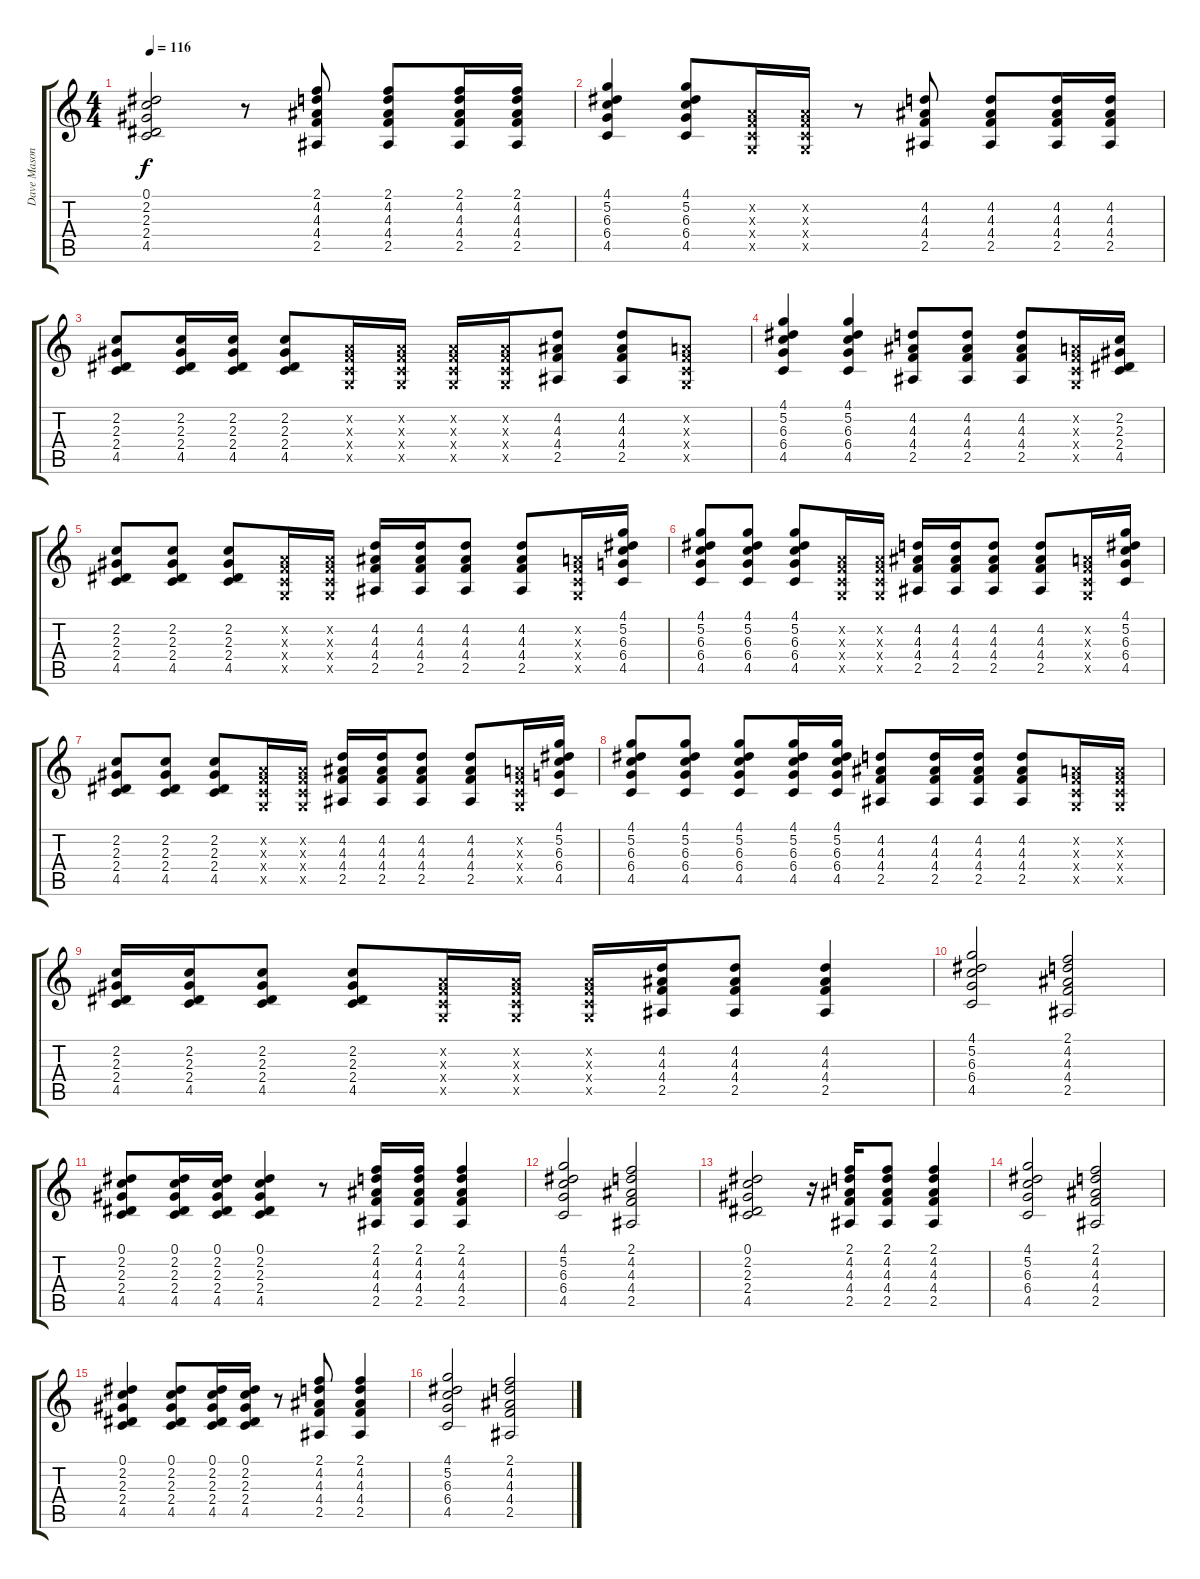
\track ("Dave Mason" "Dave Mason") {instrument acousticguitarsteel}
\staff {score tabs}
\tuning (Eb4 Bb3 Gb3 Db3 Ab2 Eb2) {hide}
\ts (4 4)
\tempo 116
\clef g2
\ks c
(0.1 2.2 2.3 2.4 4.5).2{dy f} r.8 (2.1 4.2 4.3 4.4 2.5).8 (2.1 4.2 4.3 4.4 2.5).8 (2.1 4.2 4.3 4.4 2.5).16 (2.1 4.2 4.3 4.4 2.5).16 |
(4.1 5.2 6.3 6.4 4.5).4 (4.1 5.2 6.3 6.4 4.5).8 (-1.2{x} -1.3{x} -1.4{x} -1.5{x}).16 (-1.2{x} -1.3{x} -1.4{x} -1.5{x}).16 r.8 (4.2 4.3 4.4 2.5).8 (4.2 4.3 4.4 2.5).8 (4.2 4.3 4.4 2.5).16 (4.2 4.3 4.4 2.5).16 |
(2.2 2.3 2.4 4.5).8 (2.2 2.3 2.4 4.5).16 (2.2 2.3 2.4 4.5).16 (2.2 2.3 2.4 4.5).8 (-1.2{x} -1.3{x} -1.4{x} -1.5{x}).16 (-1.2{x} -1.3{x} -1.4{x} -1.5{x}).16 (-1.2{x} -1.3{x} -1.4{x} -1.5{x}).16 (-1.2{x} -1.3{x} -1.4{x} -1.5{x}).16 (4.2 4.3 4.4 2.5).8 (4.2 4.3 4.4 2.5).8 (-1.2{x} -1.3{x} -1.4{x} -1.5{x}).8 |
(4.1 5.2 6.3 6.4 4.5).4 (4.1 5.2 6.3 6.4 4.5).4 (4.2 4.3 4.4 2.5).8 (4.2 4.3 4.4 2.5).8 (4.2 4.3 4.4 2.5).8 (-1.2{x} -1.3{x} -1.4{x} -1.5{x}).16 (2.2 2.3 2.4 4.5).16 |
(2.2 2.3 2.4 4.5).8 (2.2 2.3 2.4 4.5).8 (2.2 2.3 2.4 4.5).8 (-1.2{x} -1.3{x} -1.4{x} -1.5{x}).16 (-1.2{x} -1.3{x} -1.4{x} -1.5{x}).16 (4.2 4.3 4.4 2.5).16 (4.2 4.3 4.4 2.5).16 (4.2 4.3 4.4 2.5).8 (4.2 4.3 4.4 2.5).8 (-1.2{x} -1.3{x} -1.4{x} -1.5{x}).16 (4.1 5.2 6.3 6.4 4.5).16 |
(4.1 5.2 6.3 6.4 4.5).8 (4.1 5.2 6.3 6.4 4.5).8 (4.1 5.2 6.3 6.4 4.5).8 (-1.2{x} -1.3{x} -1.4{x} -1.5{x}).16 (-1.2{x} -1.3{x} -1.4{x} -1.5{x}).16 (4.2 4.3 4.4 2.5).16 (4.2 4.3 4.4 2.5).16 (4.2 4.3 4.4 2.5).8 (4.2 4.3 4.4 2.5).8 (-1.2{x} -1.3{x} -1.4{x} -1.5{x}).16 (4.1 5.2 6.3 6.4 4.5).16 |
(2.2 2.3 2.4 4.5).8 (2.2 2.3 2.4 4.5).8 (2.2 2.3 2.4 4.5).8 (-1.2{x} -1.3{x} -1.4{x} -1.5{x}).16 (-1.2{x} -1.3{x} -1.4{x} -1.5{x}).16 (4.2 4.3 4.4 2.5).16 (4.2 4.3 4.4 2.5).16 (4.2 4.3 4.4 2.5).8 (4.2 4.3 4.4 2.5).8 (-1.2{x} -1.3{x} -1.4{x} -1.5{x}).16 (4.1 5.2 6.3 6.4 4.5).16 |
(4.1 5.2 6.3 6.4 4.5).8 (4.1 5.2 6.3 6.4 4.5).8 (4.1 5.2 6.3 6.4 4.5).8 (4.1 5.2 6.3 6.4 4.5).16 (4.1 5.2 6.3 6.4 4.5).16 (4.2 4.3 4.4 2.5).8 (4.2 4.3 4.4 2.5).16 (4.2 4.3 4.4 2.5).16 (4.2 4.3 4.4 2.5).8 (-1.2{x} -1.3{x} -1.4{x} -1.5{x}).16 (-1.2{x} -1.3{x} -1.4{x} -1.5{x}).16 |
(2.2 2.3 2.4 4.5).16 (2.2 2.3 2.4 4.5).16 (2.2 2.3 2.4 4.5).8 (2.2 2.3 2.4 4.5).8 (-1.2{x} -1.3{x} -1.4{x} -1.5{x}).16 (-1.2{x} -1.3{x} -1.4{x} -1.5{x}).16 (-1.2{x} -1.3{x} -1.4{x} -1.5{x}).16 (4.2 4.3 4.4 2.5).16 (4.2 4.3 4.4 2.5).8 (4.2 4.3 4.4 2.5).4 |
(4.1 5.2 6.3 6.4 4.5).2 (2.1 4.2 4.3 4.4 2.5).2 |
(0.1 2.2 2.3 2.4 4.5).8 (0.1 2.2 2.3 2.4 4.5).16 (0.1 2.2 2.3 2.4 4.5).16 (0.1 2.2 2.3 2.4 4.5).4 r.8 (2.1 4.2 4.3 4.4 2.5).16 (2.1 4.2 4.3 4.4 2.5).16 (2.1 4.2 4.3 4.4 2.5).4 |
(4.1 5.2 6.3 6.4 4.5).2 (2.1 4.2 4.3 4.4 2.5).2 |
(0.1 2.2 2.3 2.4 4.5).2 r.16 (2.1 4.2 4.3 4.4 2.5).16 (2.1 4.2 4.3 4.4 2.5).8 (2.1 4.2 4.3 4.4 2.5).4 |
(4.1 5.2 6.3 6.4 4.5).2 (2.1 4.2 4.3 4.4 2.5).2 |
(0.1 2.2 2.3 2.4 4.5).4 (0.1 2.2 2.3 2.4 4.5).8 (0.1 2.2 2.3 2.4 4.5).16 (0.1 2.2 2.3 2.4 4.5).16 r.8 (2.1 4.2 4.3 4.4 2.5).8 (2.1 4.2 4.3 4.4 2.5).4 |
(4.1 5.2 6.3 6.4 4.5).2 (2.1 4.2 4.3 4.4 2.5).2
